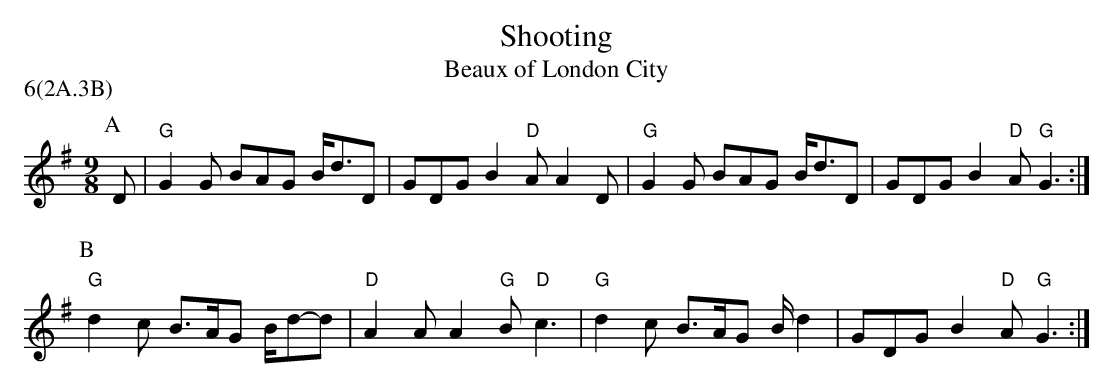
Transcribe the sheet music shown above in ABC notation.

X:1
T: Shooting
T: Beaux of London City
M: 9/8
L: 1/8
P: 6(2A.3B)
K: G
P: A
"" D | "G" G2 G BAG B<dD | GDG B2 "D" A A2 D |\
       "G" G2 G BAG B<dD | GDG B2 "D" A "G" G3 :|
P: B
"G" d2 c B>AG B/d-d | "D" A2 A A2 "G" B "D" c3 |\
"G" d2 c B>AG B/ d2 | GDG B2 "D" A "G" G3 :|
